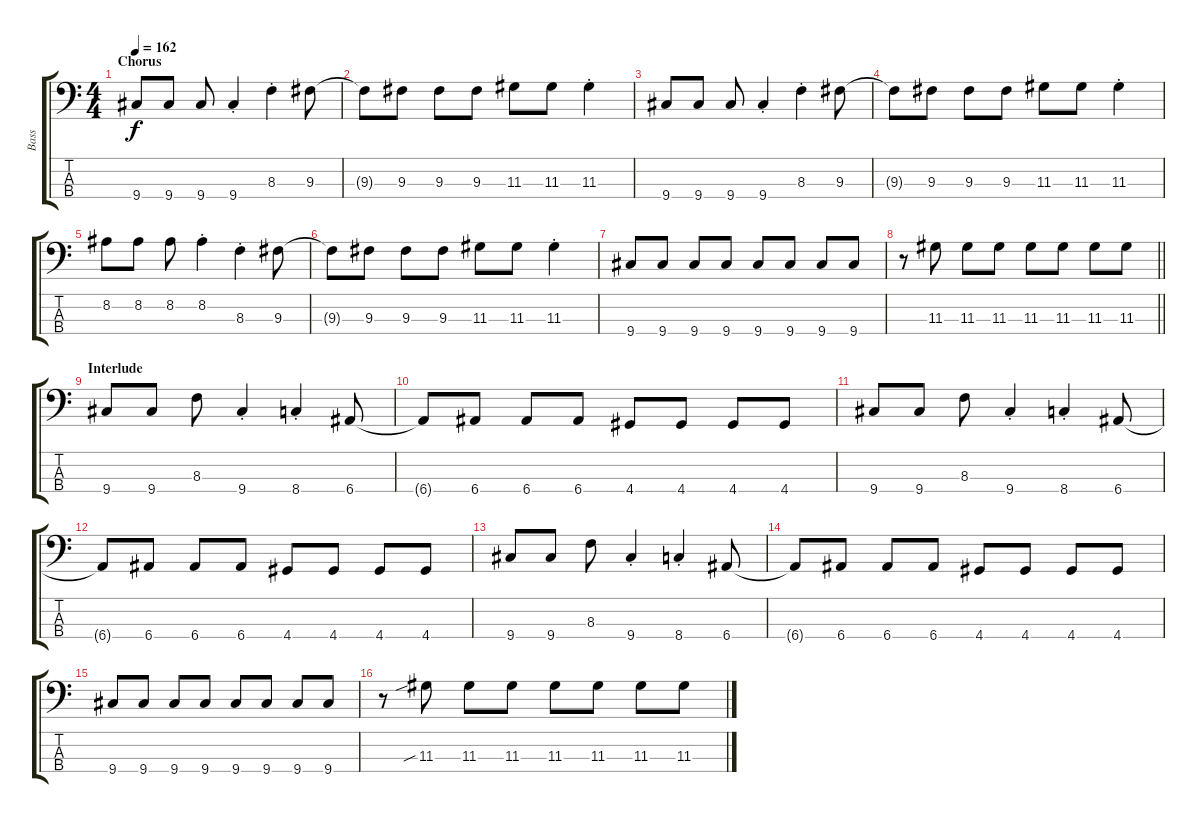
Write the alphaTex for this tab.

\track ("Bass" "Bass") {instrument electricbasspick}
\staff {score tabs}
\tuning (G2 D2 A1 E1) {hide}
\ts (4 4)
\section ("" "Chorus")
\tempo 162
\clef f4
\ks c
9.4.8{dy f} 9.4.8 9.4.8 9.4{st}.4 8.3{st}.4 9.3.8 |
9.3{t}.8 9.3.8 9.3.8 9.3.8 11.3.8 11.3.8 11.3{st}.4 |
9.4.8 9.4.8 9.4.8 9.4{st}.4 8.3{st}.4 9.3.8 |
9.3{t}.8 9.3.8 9.3.8 9.3.8 11.3.8 11.3.8 11.3{st}.4 |
8.2.8 8.2.8 8.2.8 8.2{st}.4 8.3{st}.4 9.3.8 |
9.3{t}.8 9.3.8 9.3.8 9.3.8 11.3.8 11.3.8 11.3{st}.4 |
9.4.8 9.4.8 9.4.8 9.4.8 9.4.8 9.4.8 9.4.8 9.4.8 |
\barLineRight lightlight
r.8 11.3.8 11.3.8 11.3.8 11.3.8 11.3.8 11.3.8 11.3.8 |
\section ("" "Interlude")
9.4.8 9.4.8 8.3.8 9.4{st}.4 8.4{st}.4 6.4.8 |
6.4{t}.8 6.4.8 6.4.8 6.4.8 4.4.8 4.4.8 4.4.8 4.4.8 |
9.4.8 9.4.8 8.3.8 9.4{st}.4 8.4{st}.4 6.4.8 |
6.4{t}.8 6.4.8 6.4.8 6.4.8 4.4.8 4.4.8 4.4.8 4.4.8 |
9.4.8 9.4.8 8.3.8 9.4{st}.4 8.4{st}.4 6.4.8 |
6.4{t}.8 6.4.8 6.4.8 6.4.8 4.4.8 4.4.8 4.4.8 4.4.8 |
9.4.8 9.4.8 9.4.8 9.4.8 9.4.8 9.4.8 9.4.8 9.4.8 |
r.8 11.3{sib}.8 11.3.8 11.3.8 11.3.8 11.3.8 11.3.8 11.3.8
